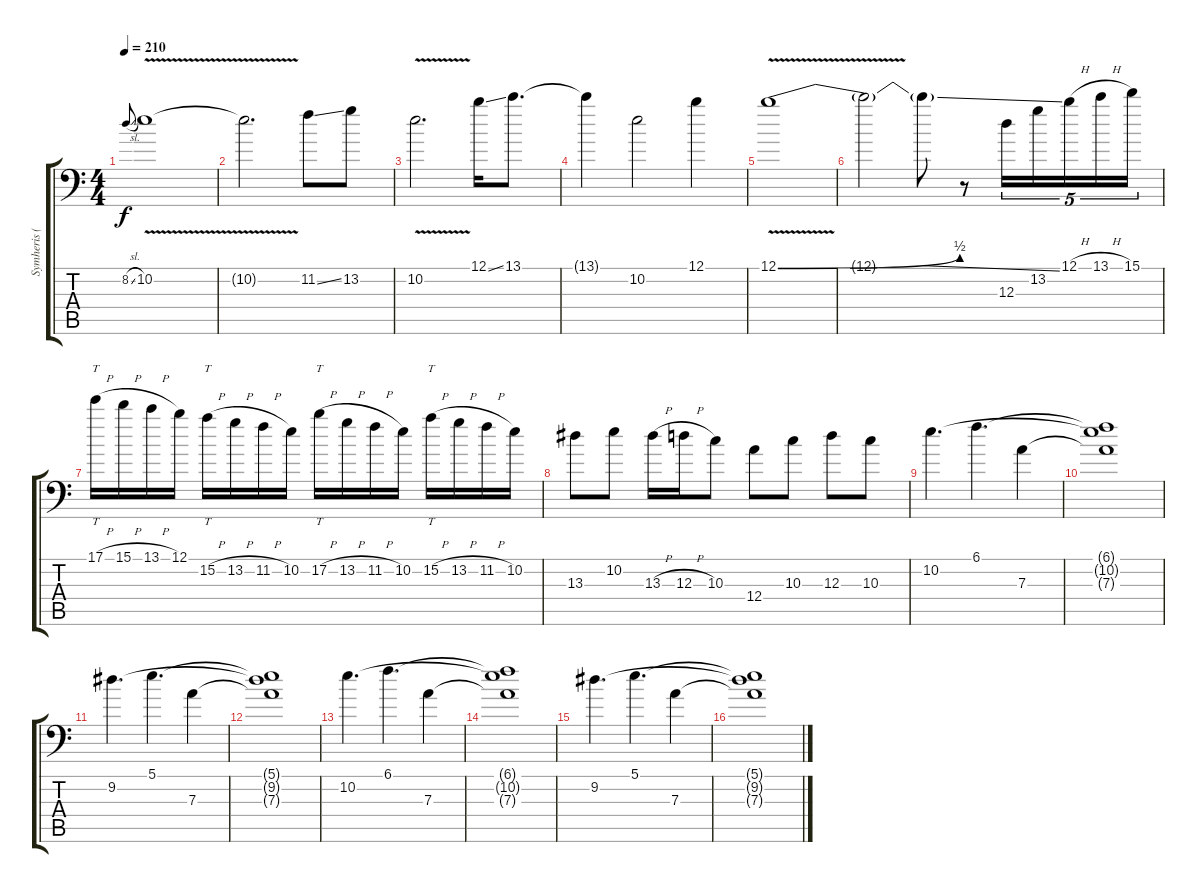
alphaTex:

\track ("Symheris (Lead)" "Symheris (") {instrument distortionguitar}
\staff {score tabs}
\tuning (B3 Gb3 D3 A2 E2 A1) {hide}
\ts (4 4)
\tempo 210
\clef f4
\ks c
8.2{sl}.8{gr onbeat dy f} 10.2{v}.1 |
10.2{t}.2{d} 11.2{ss}.8 13.2.8 |
10.2{v}.2{d} 12.1{ss}.16 13.1.8{d} |
13.1{t}.4 10.2.2 12.1.4 |
12.1{be (bend 0 0 60 2) v}.1 |
12.1{t}.2 12.1{ss t}.8 r.8 12.3.16{tu (5 4)} 13.2.16{tu (5 4)} 12.1{h}.16{tu (5 4)} 13.1{h}.16{tu (5 4)} 15.1.16{tu (5 4)} |
17.1{h}.16{tt} 15.1{h}.16 13.1{h}.16 12.1.16 15.2{h}.16{tt} 13.2{h}.16 11.2{h}.16 10.2.16 17.2{h}.16{tt} 13.2{h}.16 11.2{h}.16 10.2.16 15.2{h}.16{tt} 13.2{h}.16 11.2{h}.16 10.2.16 |
13.3.8 10.2.8 13.3{h}.16 12.3{h}.16 10.3.8 12.4.8 10.3.8 12.3.8 10.3.8 |
10.2.4{d} 6.1.4{d} 7.3.4 |
(6.1{t} 10.2{t} 7.3{t}).1 |
9.2.4{d} 5.1.4{d} 7.3.4 |
(5.1{t} 9.2{t} 7.3{t}).1 |
10.2.4{d} 6.1.4{d} 7.3.4 |
(6.1{t} 10.2{t} 7.3{t}).1 |
9.2.4{d} 5.1.4{d} 7.3.4 |
(5.1{t} 9.2{t} 7.3{t}).1
